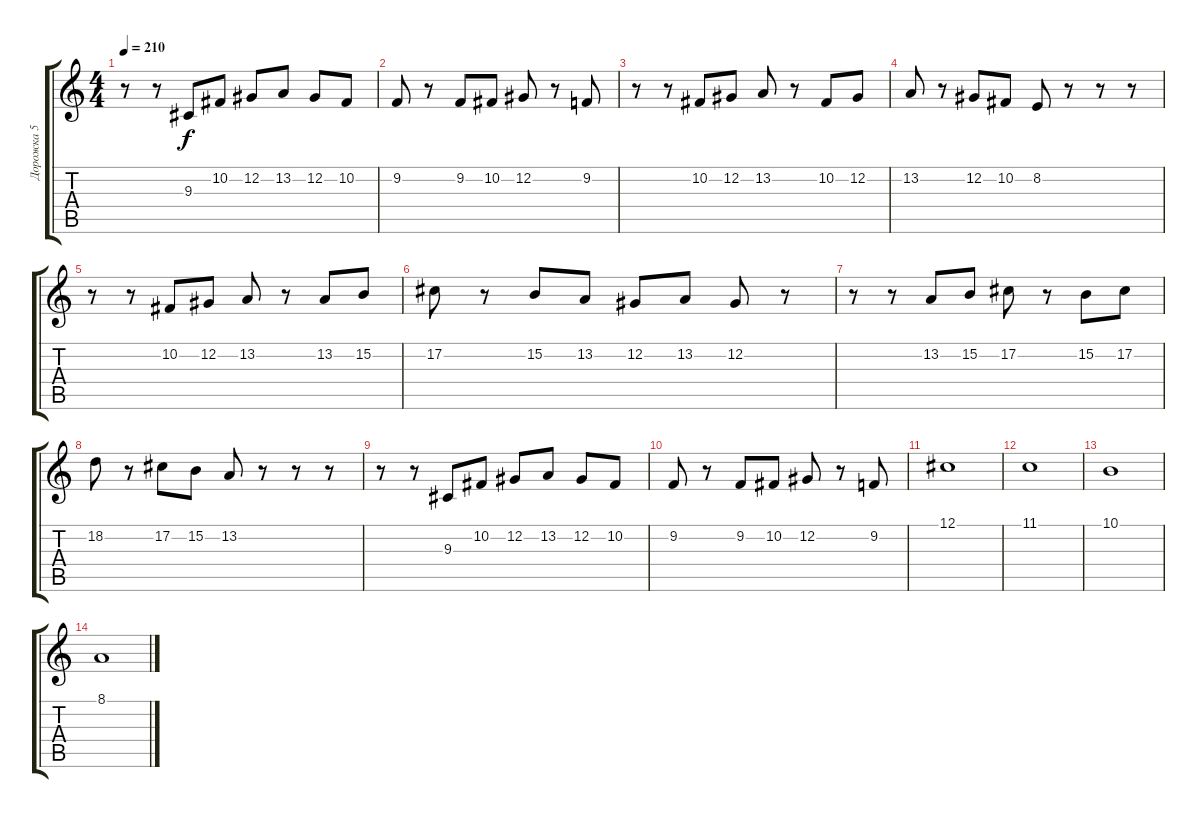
\track ("Дорожка 5" "Дорожка 5") {instrument tremolostrings}
\staff {score tabs}
\tuning (Db4 Ab3 E3 B2 Gb2 Db2) {hide}
\ts (4 4)
\tempo 210
\clef g2
\ks c
r.8{dy f} r.8 9.3.8 10.2.8 12.2.8 13.2.8 12.2.8 10.2.8 |
9.2.8 r.8 9.2.8 10.2.8 12.2.8 r.8 9.2.8 |
r.8{instrument harpsichord} r.8 10.2.8 12.2.8 13.2.8 r.8 10.2.8 12.2.8 |
13.2.8 r.8 12.2.8 10.2.8 8.2.8 r.8 r.8 r.8 |
r.8 r.8 10.2.8 12.2.8 13.2.8 r.8 13.2.8 15.2.8 |
17.2.8 r.8 15.2.8 13.2.8 12.2.8 13.2.8 12.2.8 r.8 |
r.8 r.8 13.2.8 15.2.8 17.2.8 r.8 15.2.8 17.2.8 |
18.2.8 r.8 17.2.8 15.2.8 13.2.8 r.8 r.8 r.8 |
r.8 r.8 9.3.8 10.2.8 12.2.8 13.2.8 12.2.8 10.2.8 |
9.2.8 r.8 9.2.8 10.2.8 12.2.8 r.8 9.2.8 |
12.1.1{instrument tremolostrings} |
11.1.1 |
10.1.1 |
8.1.1
